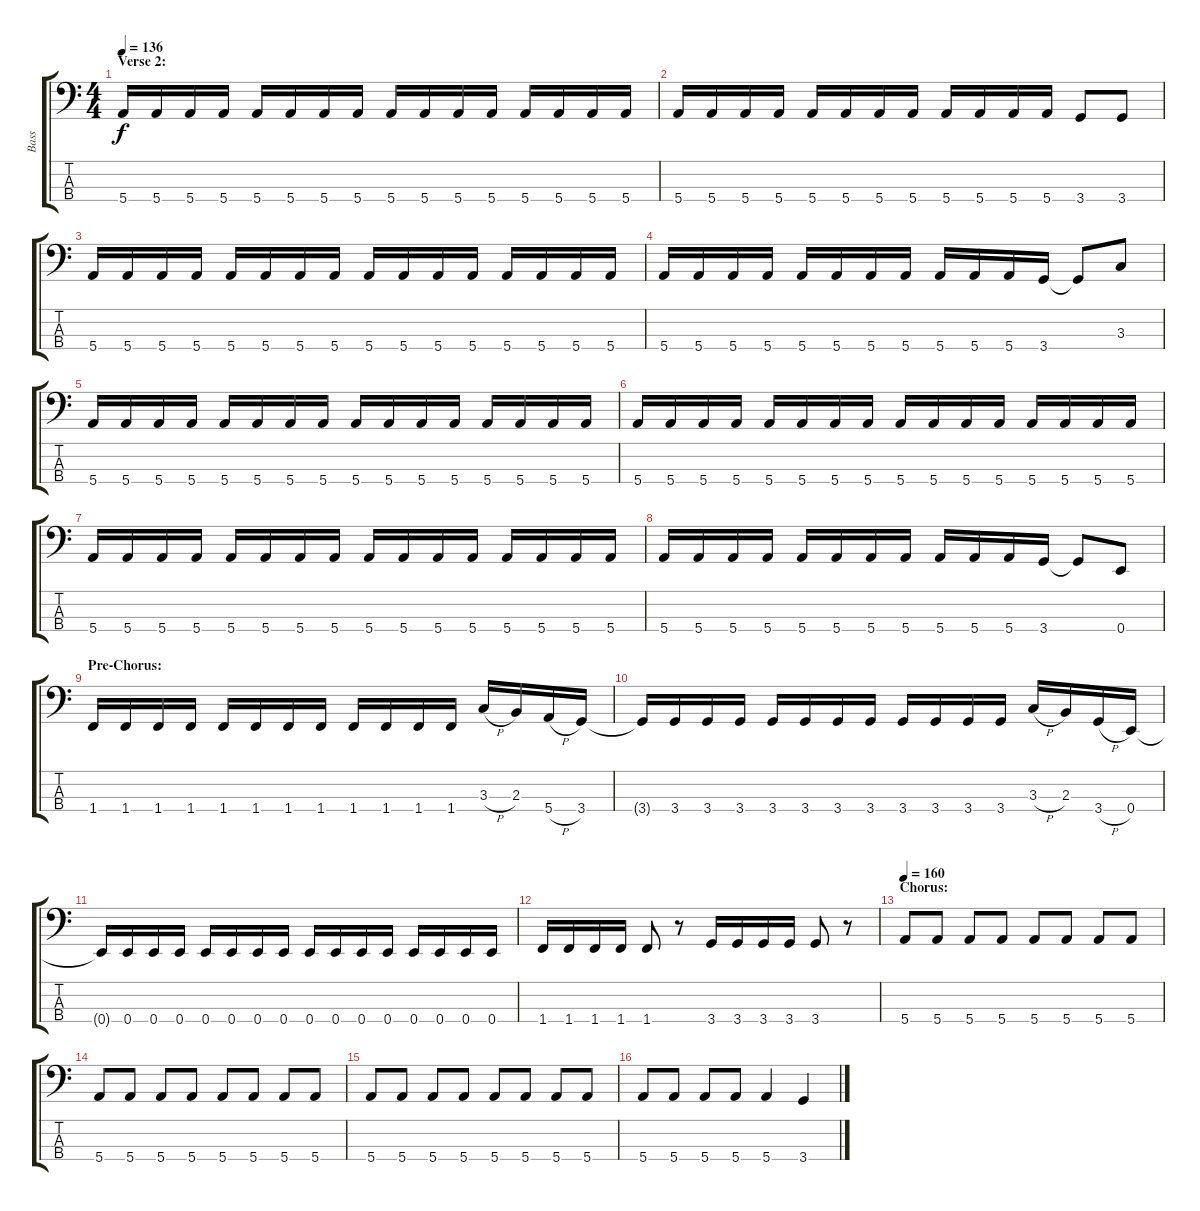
\track ("Bass" "Bass") {instrument electricbasspick}
\staff {score tabs}
\tuning (G2 D2 A1 E1) {hide}
\ts (4 4)
\section ("" "Verse 2:")
\tempo 136
\clef f4
\ks c
5.4.16{dy f} 5.4.16 5.4.16 5.4.16 5.4.16 5.4.16 5.4.16 5.4.16 5.4.16 5.4.16 5.4.16 5.4.16 5.4.16 5.4.16 5.4.16 5.4.16 |
5.4.16 5.4.16 5.4.16 5.4.16 5.4.16 5.4.16 5.4.16 5.4.16 5.4.16 5.4.16 5.4.16 5.4.16 3.4.8 3.4.8 |
5.4.16 5.4.16 5.4.16 5.4.16 5.4.16 5.4.16 5.4.16 5.4.16 5.4.16 5.4.16 5.4.16 5.4.16 5.4.16 5.4.16 5.4.16 5.4.16 |
5.4.16 5.4.16 5.4.16 5.4.16 5.4.16 5.4.16 5.4.16 5.4.16 5.4.16 5.4.16 5.4.16 3.4.16 3.4{t}.8 3.3.8 |
5.4.16 5.4.16 5.4.16 5.4.16 5.4.16 5.4.16 5.4.16 5.4.16 5.4.16 5.4.16 5.4.16 5.4.16 5.4.16 5.4.16 5.4.16 5.4.16 |
5.4.16 5.4.16 5.4.16 5.4.16 5.4.16 5.4.16 5.4.16 5.4.16 5.4.16 5.4.16 5.4.16 5.4.16 5.4.16 5.4.16 5.4.16 5.4.16 |
5.4.16 5.4.16 5.4.16 5.4.16 5.4.16 5.4.16 5.4.16 5.4.16 5.4.16 5.4.16 5.4.16 5.4.16 5.4.16 5.4.16 5.4.16 5.4.16 |
5.4.16 5.4.16 5.4.16 5.4.16 5.4.16 5.4.16 5.4.16 5.4.16 5.4.16 5.4.16 5.4.16 3.4.16 3.4{t}.8 0.4.8 |
\section ("" "Pre-Chorus:")
1.4.16 1.4.16 1.4.16 1.4.16 1.4.16 1.4.16 1.4.16 1.4.16 1.4.16 1.4.16 1.4.16 1.4.16 3.3{h}.16 2.3.16 5.4{h}.16 3.4.16 |
3.4{t}.16 3.4.16 3.4.16 3.4.16 3.4.16 3.4.16 3.4.16 3.4.16 3.4.16 3.4.16 3.4.16 3.4.16 3.3{h}.16 2.3.16 3.4{h}.16 0.4.16 |
0.4{t}.16 0.4.16 0.4.16 0.4.16 0.4.16 0.4.16 0.4.16 0.4.16 0.4.16 0.4.16 0.4.16 0.4.16 0.4.16 0.4.16 0.4.16 0.4.16 |
1.4.16 1.4.16 1.4.16 1.4.16 1.4.8 r.8 3.4.16 3.4.16 3.4.16 3.4.16 3.4.8 r.8 |
\section ("" "Chorus:")
\tempo 160
5.4.8 5.4.8 5.4.8 5.4.8 5.4.8 5.4.8 5.4.8 5.4.8 |
5.4.8 5.4.8 5.4.8 5.4.8 5.4.8 5.4.8 5.4.8 5.4.8 |
5.4.8 5.4.8 5.4.8 5.4.8 5.4.8 5.4.8 5.4.8 5.4.8 |
5.4.8 5.4.8 5.4.8 5.4.8 5.4.4 3.4.4
